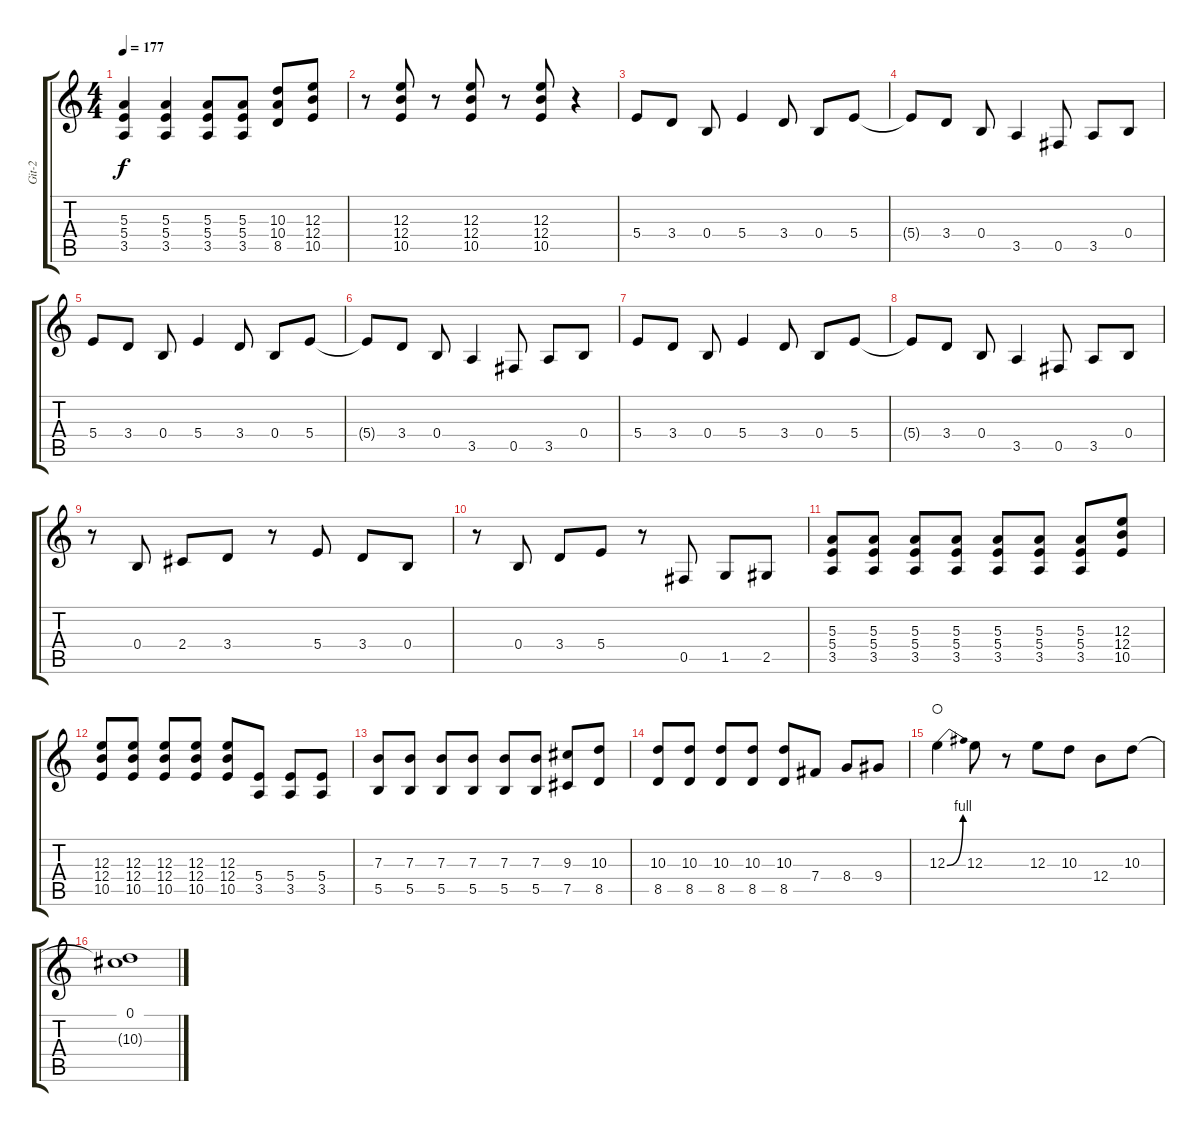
\track ("Git-2" "Git-2") {instrument distortionguitar}
\staff {score tabs}
\tuning (Db4 Ab3 E3 B2 Gb2 B1) {hide}
\ts (4 4)
\tempo 177
\clef g2
\ks c
(5.3 5.4 3.5).4{dy f} (5.3 5.4 3.5).4 (5.3 5.4 3.5).8 (5.3 5.4 3.5).8 (10.3 10.4 8.5).8 (12.3 12.4 10.5).8 |
r.8 (12.3 12.4 10.5).8 r.8 (12.3 12.4 10.5).8 r.8 (12.3 12.4 10.5).8 r.4 |
5.4.8 3.4.8 0.4.8 5.4.4 3.4.8 0.4.8 5.4.8 |
5.4{t}.8 3.4.8 0.4.8 3.5.4 0.5.8 3.5.8 0.4.8 |
5.4.8 3.4.8 0.4.8 5.4.4 3.4.8 0.4.8 5.4.8 |
5.4{t}.8 3.4.8 0.4.8 3.5.4 0.5.8 3.5.8 0.4.8 |
5.4.8 3.4.8 0.4.8 5.4.4 3.4.8 0.4.8 5.4.8 |
5.4{t}.8 3.4.8 0.4.8 3.5.4 0.5.8 3.5.8 0.4.8 |
r.8 0.4.8 2.4.8 3.4.8 r.8 5.4.8 3.4.8 0.4.8 |
r.8 0.4.8 3.4.8 5.4.8 r.8 0.5.8 1.5.8 2.5.8 |
(5.3 5.4 3.5).8 (5.3 5.4 3.5).8 (5.3 5.4 3.5).8 (5.3 5.4 3.5).8 (5.3 5.4 3.5).8 (5.3 5.4 3.5).8 (5.3 5.4 3.5).8 (12.3 12.4 10.5).8 |
(12.3 12.4 10.5).8 (12.3 12.4 10.5).8 (12.3 12.4 10.5).8 (12.3 12.4 10.5).8 (12.3 12.4 10.5).8 (5.4 3.5).8 (5.4 3.5).8 (5.4 3.5).8 |
(7.3 5.5).8 (7.3 5.5).8 (7.3 5.5).8 (7.3 5.5).8 (7.3 5.5).8 (7.3 5.5).8 (9.3 7.5).8 (10.3 8.5).8 |
(10.3 8.5).8 (10.3 8.5).8 (10.3 8.5).8 (10.3 8.5).8 (10.3 8.5).8 7.4.8 8.4.8 9.4.8 |
12.3{be (bend 0 0 60 4)}.4{waho} 12.3.8 r.8 12.3.8 10.3.8 12.4.8 10.3.8 |
(0.1 10.3{t}).1
